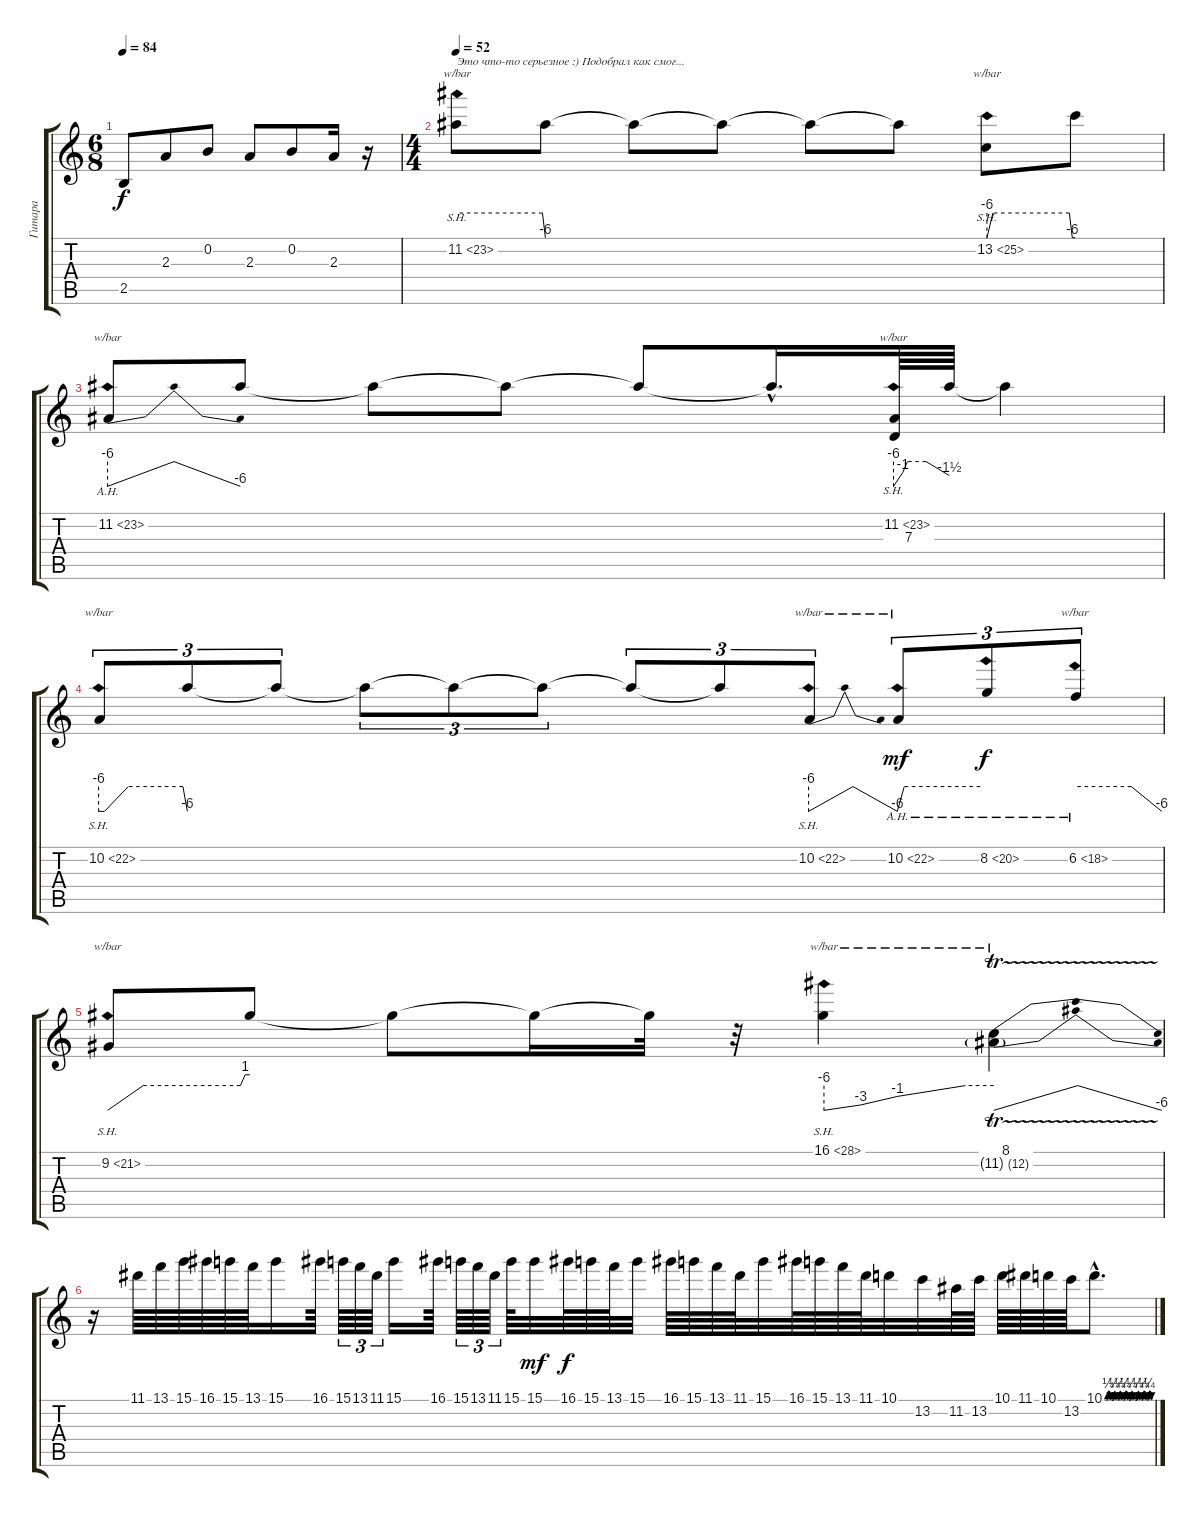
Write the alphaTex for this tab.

\track ("Гитара" "Гитара") {instrument overdrivenguitar}
\staff {score tabs}
\tuning (E4 B3 G3 D3 A2 E2) {hide}
\ts (6 8)
\tempo 84
\clef g2
\ks c
2.5.8{dy f} 2.3.8 0.2.8 2.3.8 0.2.8 2.3.16 r.16{volume 0} |
\ts (4 4)
\tempo 52
11.2{sh 12}.8{tbe (custom default 0 0 58 0 60 -24) txt "Это что-то серьезное :) Подобрал как смог..." volume 10 instrument overdrivenguitar} 11.2{t}.8 11.2{t}.8 11.2{t}.8 11.2{t}.8 11.2{t}.8 13.2{sh 12}.8{tbe (custom default 0 -24 4 0 56 0 58 -24 60 -24) volume 9} 13.2{t}.8{volume 10} |
11.2{ah 12}.8{tbe (dip default 0 -24 2 0 58 0 60 -24)} 11.2{t}.8 11.2{t}.8 11.2{t}.8 11.2{t}.8 11.2{hac t}.16{d} (11.2{sh 12} 7.3).64{tbe (custom default 0 -24 10 -4 15 0 35 0 60 -6)} 11.2{t}.64 11.2{t}.4 |
10.2{sh 12}.8{tu (3 2) tbe (custom default 0 -24 4 -24 20 0 57 0 60 -24)} 10.2{t}.8{tu (3 2)} 10.2{t}.8{tu (3 2)} 10.2{t}.8{tu (3 2)} 10.2{t}.8{tu (3 2)} 10.2{t}.8{tu (3 2)} 10.2{t}.8{tu (3 2)} 10.2{t}.8{tu (3 2)} 10.2{sh 12}.8{tu (3 2) tbe (dip default 0 -24 10 0 55 0 60 -24)} 10.2{ah 12}.8{tu (3 2) tbe (custom default 0 -24 5 0 60 0) dy mf} 8.2{ah 12}.8{tu (3 2) dy f} 6.2{ah 12}.8{tu (3 2) tbe (custom default 0 0 39 0 60 -24)} |
9.2{sh 12}.8{tbe (custom default 0 -24 15 0 56 0 58 4 60 4)} 9.2{t}.8 9.2{t}.8 9.2{t}.16 9.2{t}.32 r.32 16.1{sh 12}.4{tbe (custom default 0 -24 13 -12 26 -4 50 0 60 0)} (8.1 11.2{tr (12 64) g}).4{tbe (dip default 0 -24 7 0 35 0 60 -24)} |
r.16 11.1.64 13.1.64 15.1.64 16.1.64 15.1.64 13.1.64 15.1.16 16.1.64 15.1.64{tu (3 2)} 13.1.64{tu (3 2)} 11.1.64{tu (3 2)} 15.1.16 16.1.64 15.1.64{tu (3 2)} 13.1.64{tu (3 2)} 11.1.64{tu (3 2)} 15.1.64 15.1.32{dy mf} 16.1.64{dy f} 15.1.64 13.1.64 15.1.32 16.1.64 15.1.64 13.1.64 11.1.64 15.1.32 16.1.64 15.1.64 13.1.64 11.1.64 10.1.32 13.2.32 11.2.64 13.2.64 10.1.64 11.1.64 10.1.64 13.2.64 10.1{be (custom 0 0 3 0 5 1 8 0 10 0 13 1 15 0 18 0 20 1 22 0 25 0 27 1 30 0 32 0 35 1 37 0 40 0 43 1 45 0 48 0 50 1 53 0 55 0 57 1 60 0) hac}.8{d}
